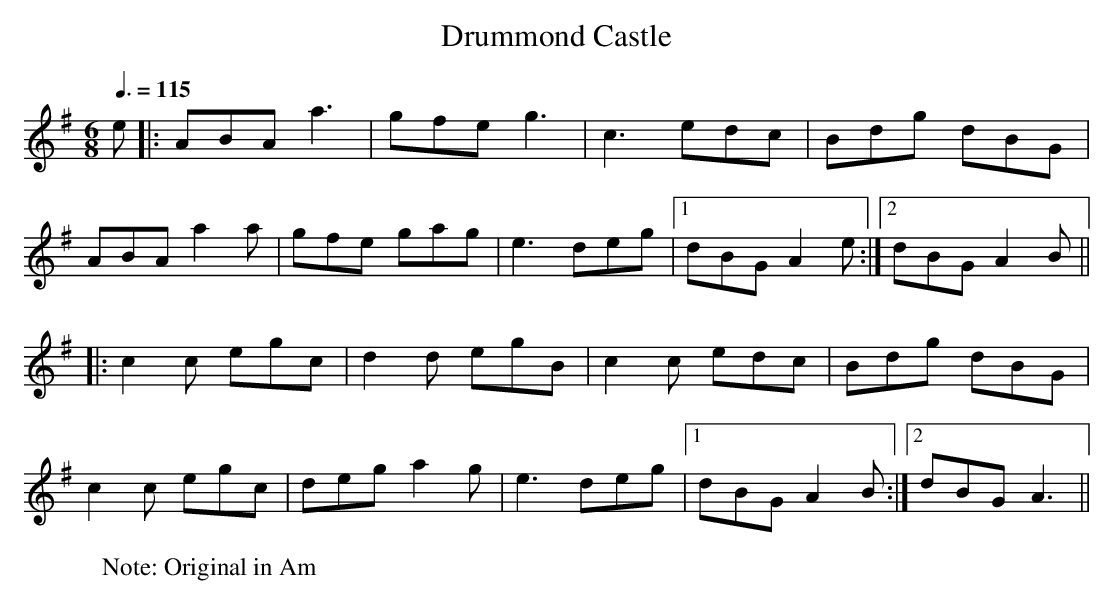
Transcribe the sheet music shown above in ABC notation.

X:1
T:Drummond Castle
M:6/8
L:1/8
Q:3/8=115
K:Ador
e |: ABA a3 | gfe g3 | c3 edc | Bdg dBG |
ABA a2a | gfe gag | e3 deg |1 dBG A2e :|2 dBG A2B ||
|: c2c egc | d2d egB | c2c edc | Bdg dBG |
c2c egc | deg a2g | e3 deg |1 dBG A2B :|2 dBG A3 ||
W:Note: Original in Am
